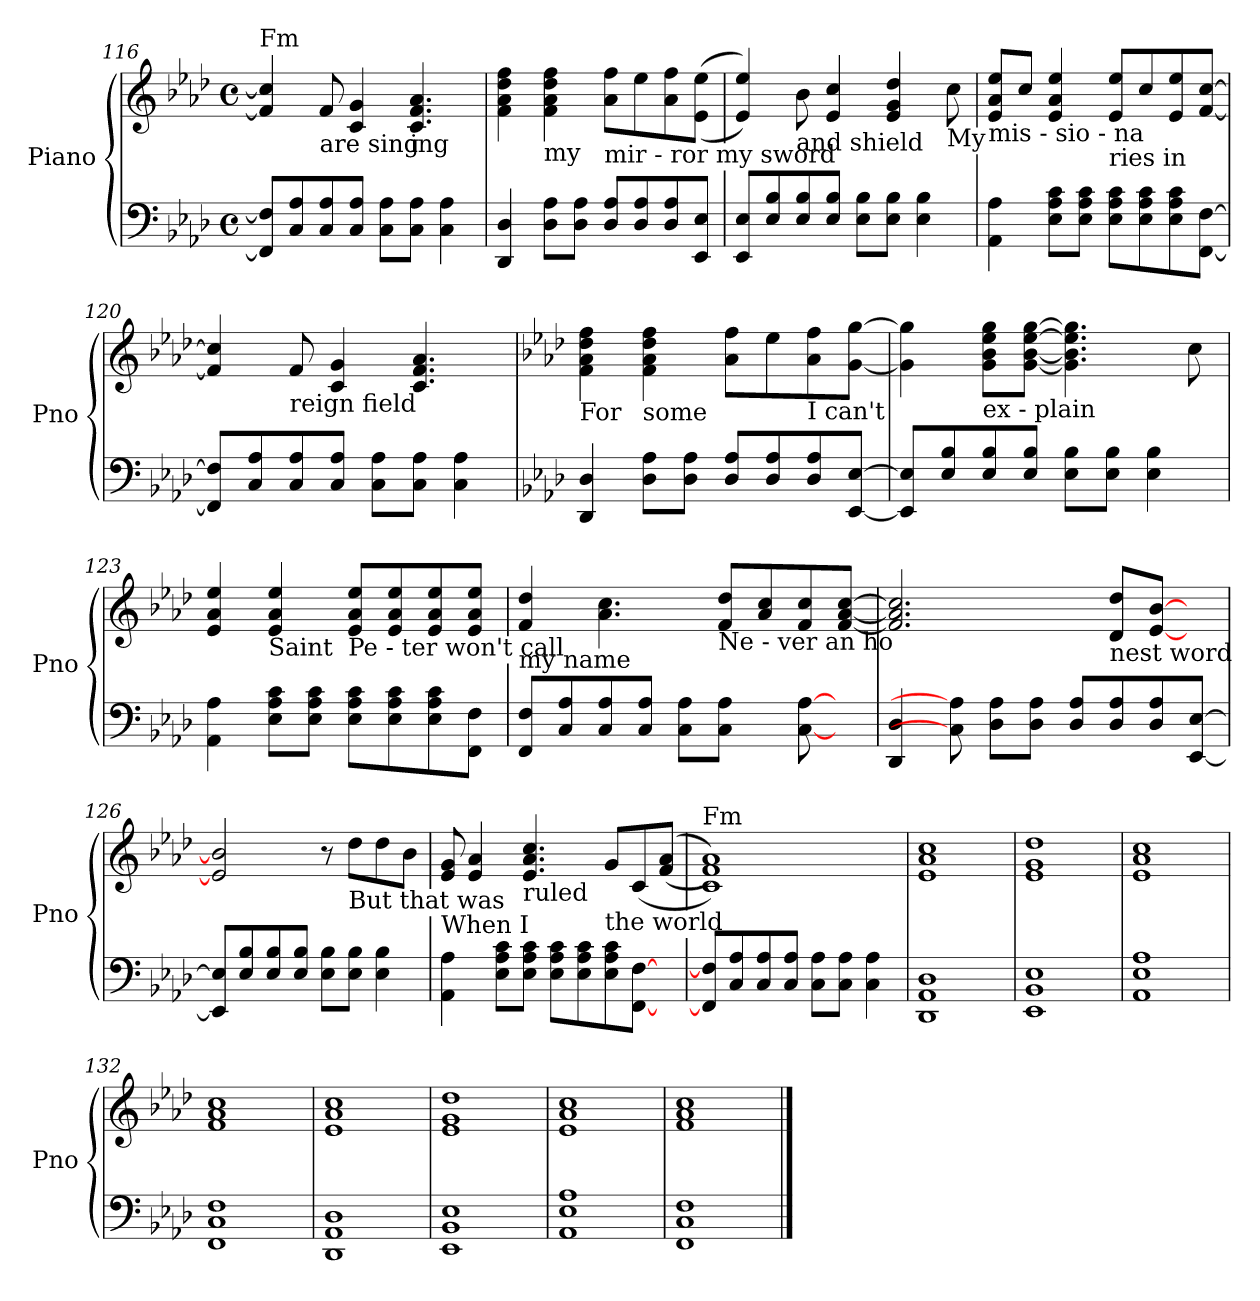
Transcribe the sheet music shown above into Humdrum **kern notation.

**kern	**kern
*part1	*part1
*staff2	*staff1
*I"Piano	*
*I'Pno	*
*clefF4	*clefG2
*k[b-e-a-d-]	*k[b-e-a-d-]
*M4/4	*M4/4
*met(c)	*met(c)
=116	=116
!	!LO:TX:a:t=Fm
8FF/] 8F/]L	4f/] 4cc/]
8C/ 8A-/	.
!	!LO:TX:b:t=are sing
8C/ 8A-/	8f/
8C/ 8A-/J	4c/ 4g/
8C\ 8A-\L	.
!	!LO:TX:b:t=ing
8C\ 8A-\J	4.c/ 4.f/ 4.a-/
4C\ 4A-\	.
=117	=117
4DD-/ 4D-/	4f\ 4a-\ 4dd-\ 4ff\
!	!LO:TX:b:t=my
8D-\ 8A-\L	4f\ 4a-\ 4dd-\ 4ff\
8D-\ 8A-\J	.
!	!LO:TX:b:t=mir - ror my sword
8D-/ 8A-/L	8a-\ 8ff\L
8D-/ 8A-/	8ee-\
8D-/ 8A-/	8a-\ 8ff\
8EE-/ 8E-/J	(<(>8e-\ 8ee-\J
!!LO:LB:g=z
=118	=118
8EE-/ 8E-/L	4e-/ 4ee-/))
8E-/ 8B-/	.
!	!LO:TX:b:t=and shield
8E-/ 8B-/	8b-\
8E-/ 8B-/J	4e-/ 4cc/
8E-\ 8B-\L	.
8E-\ 8B-\J	4e-/ 4g/ 4dd-/
4E-\ 4B-\	.
!	!LO:TX:b:t=My
.	8cc\
=119	=119
!	!LO:TX:b:t=mis - sio - na
4AA-\ 4A-\	8e-/ 8a-/ 8ee-/L
.	8cc/J
8E-\ 8A-\ 8c\L	4e-/ 4a-/ 4ee-/
8E-\ 8A-\ 8c\J	.
!	!LO:TX:b:t=ries in
8E-\ 8A-\ 8c\L	8e-/ 8ee-/L
8E-\ 8A-\ 8c\	8cc/
8E-\ 8A-\ 8c\	8e-/ 8ee-/
[<8FF\ [>8F\J	[<8f/ [>8cc/J
=120	=120
8FF/] 8F/]L	4f/] 4cc/]
8C/ 8A-/	.
!	!LO:TX:b:t=reign ﬁeld
8C/ 8A-/	8f/
8C/ 8A-/J	4c/ 4g/
8C\ 8A-\L	.
8C\ 8A-\J	4.c/ 4.f/ 4.a-/
4C\ 4A-\	.
!!LO:PB:g=z
=121	=121
*k[b-e-a-d-]	*k[b-e-a-d-]
!	!LO:TX:b:t=For
4DD-/ 4D-/	4f\ 4a-\ 4dd-\ 4ff\
!	!LO:TX:b:t=some
8D-\ 8A-\L	4f\ 4a-\ 4dd-\ 4ff\
8D-\ 8A-\J	.
8D-/ 8A-/L	8a-\ 8ff\L
8D-/ 8A-/	8ee-\
!	!LO:TX:b:t=I can't
8D-/ 8A-/	8a-\ 8ff\
[<8EE-/ [>8E-/J	[<8g\ [>8gg\J
=122	=122
8EE-/] 8E-/]L	4g\] 4gg\]
8E-/ 8B-/	.
!	!LO:TX:b:t=ex - plain
8E-/ 8B-/	8g\ 8b-\ 8ee-\ 8gg\L
8E-/ 8B-/J	[<8g\ [>8b-\ [>8ee-\ [>8gg\J
8E-\ 8B-\L	4.g\] 4.b-\] 4.ee-\] 4.gg\]
8E-\ 8B-\J	.
4E-\ 4B-\	.
.	8cc\
=123	=123
4AA-\ 4A-\	4e-/ 4a-/ 4ee-/
!	!LO:TX:b:t=Saint
8E-\ 8A-\ 8c\L	4e-/ 4a-/ 4ee-/
8E-\ 8A-\ 8c\J	.
!	!LO:TX:b:t=Pe - ter won't call
8E-\ 8A-\ 8c\L	8e-/ 8a-/ 8ee-/L
8E-\ 8A-\ 8c\	8e-/ 8a-/ 8ee-/
8E-\ 8A-\ 8c\	8e-/ 8a-/ 8ee-/
8FF\ 8F\J	8e-/ 8a-/ 8ee-/J
!!LO:LB:g=z
=124	=124
!	!LO:TX:b:t=my name
8FF/ 8F/L	4f/ 4dd-/
8C/ 8A-/	.
8C/ 8A-/	4.a-\ 4.cc\
8C/ 8A-/J	.
8C\ 8A-\L	.
!	!LO:TX:b:t=Ne - ver an ho
8C\ 8A-\J	8f/ 8dd-/L
8ryy	8a-/ 8cc/
[8C\ [8A-\	8f/ 8cc/
8ryy	[<8f/ [<8a-/ [>8cc/J
=125	=125
4DD-/ 4D-/	2.f/] 2.a-/] 2.cc/]
8C\] 8A-\]	.
8D-\ 8A-\L	.
8D-\ 8A-\J	.
8D-/ 8A-/L	.
!	!LO:TX:b:t=nest word
8D-/ 8A-/	8d-/ 8dd-/L
8D-/ 8A-/	[<8e-/ [>8b-/J
[<8EE-/ [>8E-/J	8ryy
=126	=126
8EE-/] 8E-/]L	2e-/] 2b-/]
8E-/ 8B-/	.
8E-/ 8B-/	.
8E-/ 8B-/J	.
8E-\ 8B-\L	8r
!	!LO:TX:b:t=But that was
8E-\ 8B-\J	8dd-\L
4E-\ 4B-\	8dd-\
.	8b-\J
!!LO:LB:g=z
=127	=127
!	!LO:TX:b:t=When I
4AA-\ 4A-\	8e-/ 8g/
.	4e-/ 4a-/
8E-\ 8A-\ 8c\L	.
!	!LO:TX:b:t=ruled
8E-\ 8A-\ 8c\J	4.e-/ 4.a-/ 4.cc/
8E-\ 8A-\ 8c\L	.
8E-\ 8A-\ 8c\	.
!	!LO:TX:b:t=the world
8E-\ 8A-\ 8c\	8g/L
[<8FF\ [>8F\J	(<8c/
8ryy	(<(>8f/ 8a-/J
=128	=128
*	*^
!	!LO:TX:a:t=Fm	!
8FF/] 8F/]L	1f 1a-))	1c)
8C/ 8A-/	.	.
8C/ 8A-/	.	.
8C/ 8A-/J	.	.
8C\ 8A-\L	.	.
8C\ 8A-\J	.	.
4C\ 4A-\	.	.
=129	=129	=129
*^	*	*
*	*^	*	*
1D-	1AA-	1DD-	1a- 1cc	1e-
!!LO:LB:g=z	!!
=130	=130	=130	=130	=130
1E-	1BB-	1EE-	1dd-	1e- 1g
=131	=131	=131	=131	=131
1A-	1E-	1AA-	1a- 1cc	1e-
=132	=132	=132	=132	=132
!	!	!	!LO:TX:a:t=Fm	!
*	*	*	*v	*v
1F	1C	1FF	1f 1a- 1cc
=133	=133	=133	=133
*	*	*	*^
1D-	1AA-	1DD-	1a- 1cc	1e-
!!LO:LB:g=z	!!
=134	=134	=134	=134	=134
1E-	1BB-	1EE-	1dd-	1e- 1g
=135	=135	=135	=135	=135
1A-	1E-	1AA-	1a- 1cc	1e-
=136	=136	=136	=136	=136
!	!	!	!LO:TX:a:t=Fm	!
*	*	*	*v	*v
1F	1C	1FF	1f 1a- 1cc
*v	*v	*v	*
==	==
*-	*-
